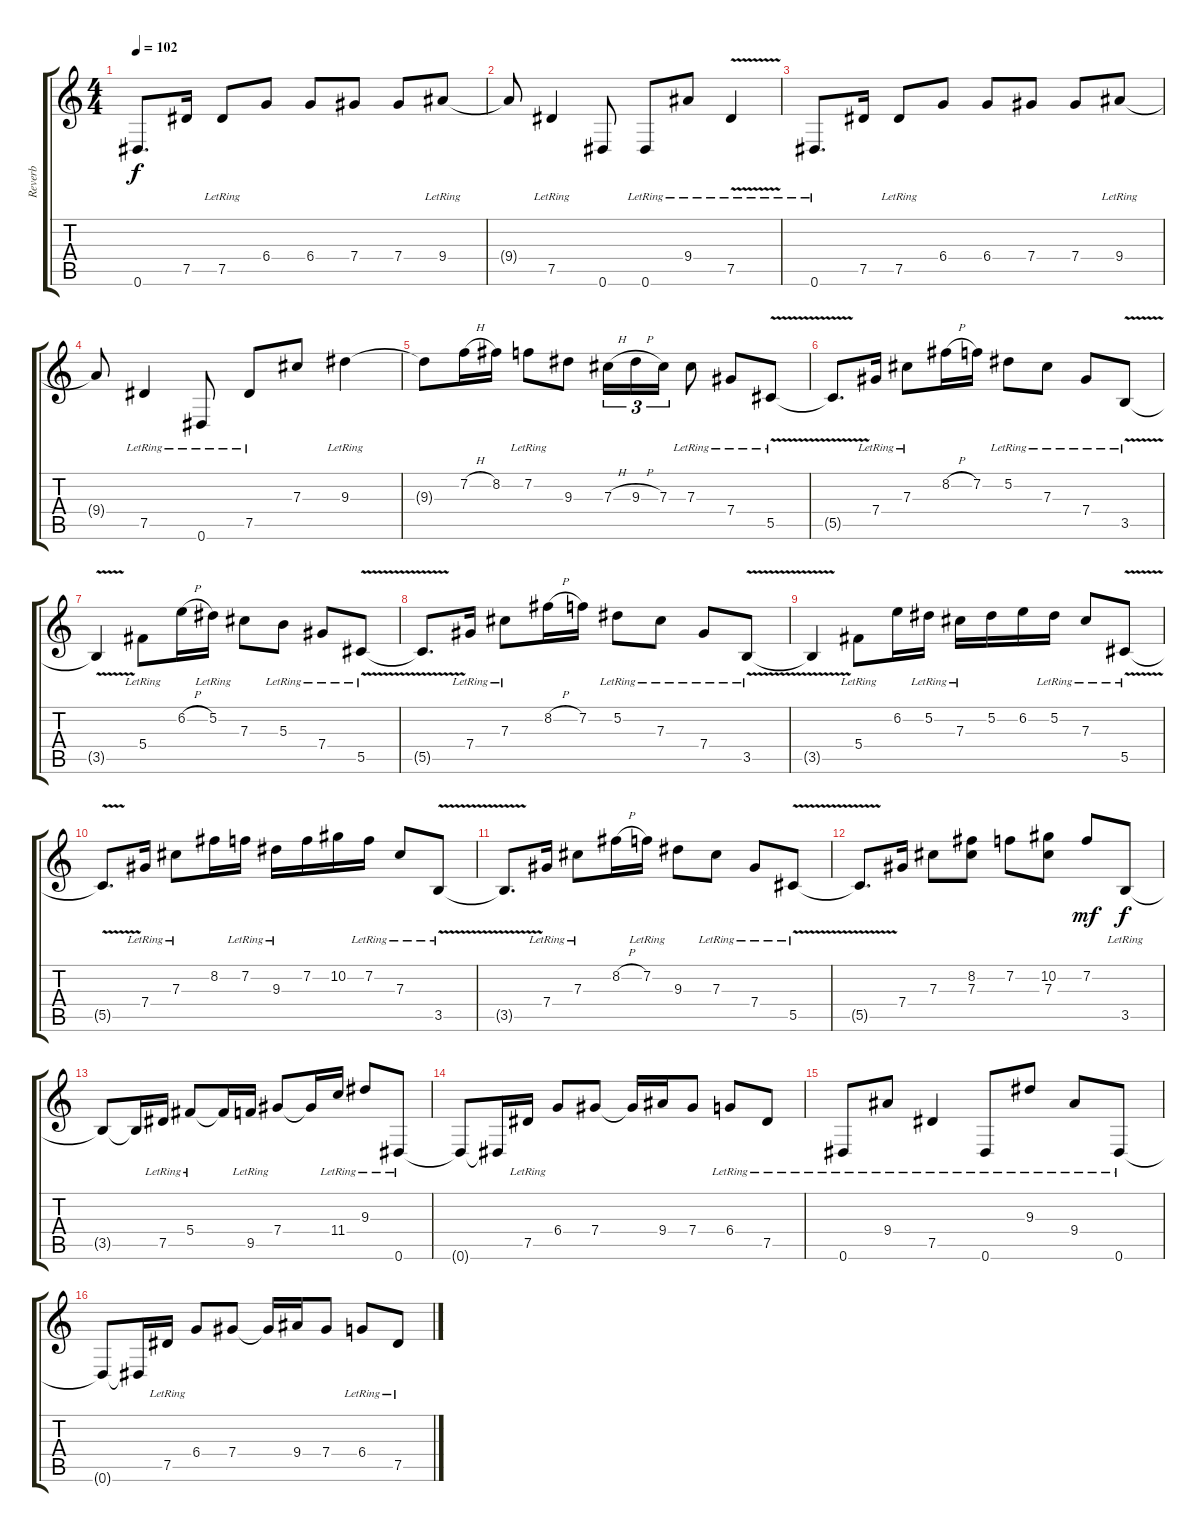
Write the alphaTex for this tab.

\track ("Reverb" "Reverb") {instrument electricguitarjazz}
\staff {score tabs}
\tuning (Eb4 Bb3 Gb3 Db3 Ab2 Eb2) {hide}
\ts (4 4)
\tempo 102
\clef g2
\ks c
0.6.8{d dy f} 7.5.16 7.5{lr}.8 6.4.8 6.4.8 7.4.8 7.4.8 9.4{lr}.8 |
9.4{t}.8 7.5{lr}.4 0.6.8 0.6{lr}.8 9.4{lr}.8 7.5{v lr}.4 |
0.6{lr}.8{d} 7.5.16 7.5{lr}.8 6.4.8 6.4.8 7.4.8 7.4.8 9.4{lr}.8 |
9.4{t}.8 7.5{lr}.4 0.6{lr}.8 7.5{lr}.8 7.3.8 9.3{lr}.4 |
9.3{t}.8 7.2{h}.16 8.2.16 7.2{lr}.8 9.3.8 7.3{h}.16{tu (3 2)} 9.3{h}.16{tu (3 2)} 7.3.16{tu (3 2)} 7.3{lr}.8 7.4{lr}.8 5.5{v lr}.8 |
5.5{t}.8{d} 7.4{lr}.16 7.3{lr}.8 8.2{h}.16 7.2.16 5.2{lr}.8 7.3{lr}.8 7.4{lr}.8 3.5{v lr}.8 |
3.5{t}.4 5.4{lr}.8 6.2{h}.16 5.2{lr}.16 7.3.8 5.3{lr}.8 7.4{lr}.8 5.5{v lr}.8 |
5.5{t}.8{d} 7.4{lr}.16 7.3{lr}.8 8.2{h}.16 7.2.16 5.2{lr}.8 7.3{lr}.8 7.4{lr}.8 3.5{v lr}.8 |
3.5{t}.4 5.4{lr}.8 6.2.16 5.2{lr}.16 7.3{lr}.16 5.2.16 6.2.16 5.2{lr}.16 7.3{lr}.8 5.5{v lr}.8 |
5.5{t}.8{d} 7.4{lr}.16 7.3{lr}.8 8.2.16 7.2{lr}.16 9.3{lr}.16 7.2.16 10.2.16 7.2{lr}.16 7.3{lr}.8 3.5{v lr}.8 |
3.5{t}.8{d} 7.4{lr}.16 7.3{lr}.8 8.2{h}.16 7.2{lr}.16 9.3.8 7.3{lr}.8 7.4{lr}.8 5.5{v lr}.8 |
5.5{t}.8{d} 7.4.16 7.3.8 (8.2 7.3).8 7.2.8 (10.2 7.3).8 7.2.8{dy mf} 3.5{lr}.8{dy f} |
3.5{t}.8 3.5{t}.16 7.5{lr}.16 5.4{lr}.8 5.4{t}.16 9.5{lr}.16 7.4.8 7.4{t}.16 11.4{lr}.16 9.3{lr}.8 0.6{lr}.8 |
0.6{t}.8 0.6{t}.16 7.5{lr}.16 6.4.8 7.4.8 7.4{t}.16 9.4.16 7.4.8 6.4{lr}.8 7.5{lr}.8 |
0.6{lr}.8 9.4{lr}.8 7.5{lr}.4 0.6{lr}.8 9.3{lr}.8 9.4{lr}.8 0.6{lr}.8 |
0.6{t}.8 0.6{t}.16 7.5{lr}.16 6.4.8 7.4.8 7.4{t}.16 9.4.16 7.4.8 6.4{lr}.8 7.5{lr}.8
